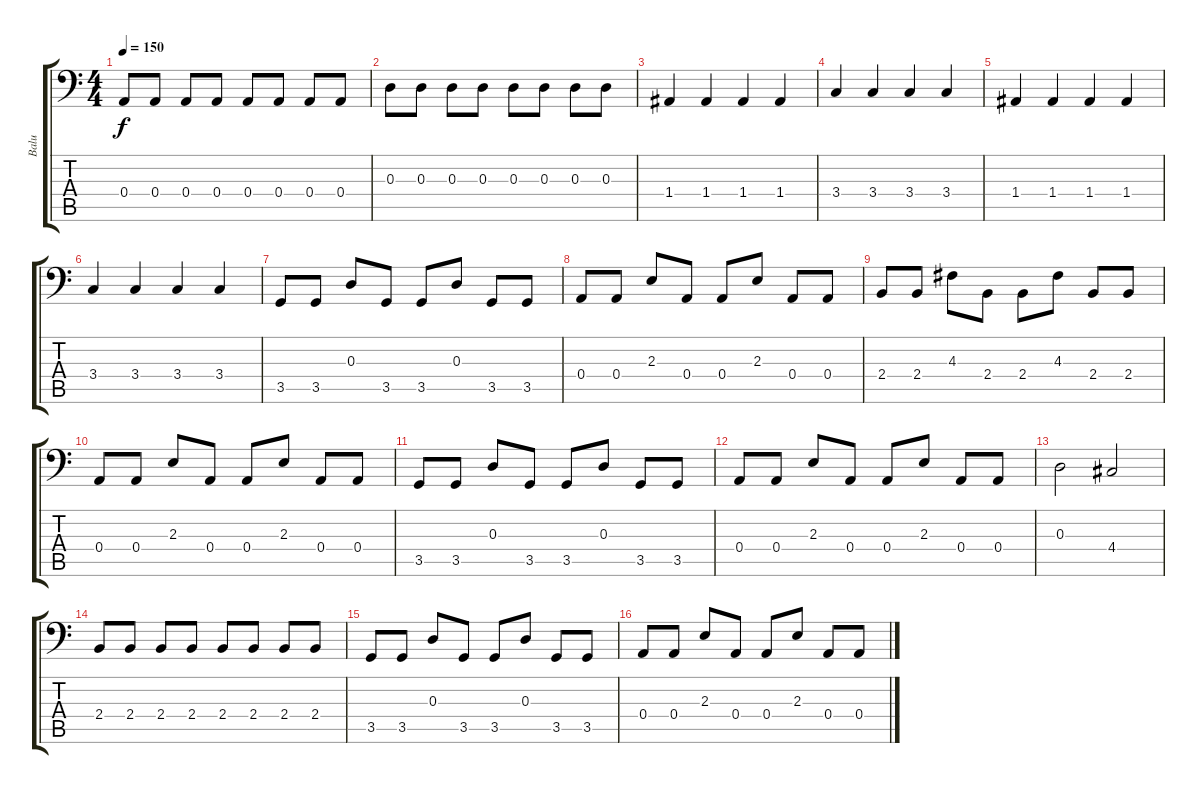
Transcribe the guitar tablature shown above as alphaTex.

\track ("Balu" "Balu") {instrument electricbasspick}
\staff {score tabs}
\tuning (C3 G2 D2 A1 E1 B0) {hide}
\ts (4 4)
\tempo 150
\clef f4
\ks c
0.4.8{dy f} 0.4.8 0.4.8 0.4.8 0.4.8 0.4.8 0.4.8 0.4.8 |
0.3.8 0.3.8 0.3.8 0.3.8 0.3.8 0.3.8 0.3.8 0.3.8 |
1.4.4 1.4.4 1.4.4 1.4.4 |
3.4.4 3.4.4 3.4.4 3.4.4 |
1.4.4 1.4.4 1.4.4 1.4.4 |
3.4.4 3.4.4 3.4.4 3.4.4 |
3.5.8 3.5.8 0.3.8 3.5.8 3.5.8 0.3.8 3.5.8 3.5.8 |
0.4.8 0.4.8 2.3.8 0.4.8 0.4.8 2.3.8 0.4.8 0.4.8 |
2.4.8 2.4.8 4.3.8 2.4.8 2.4.8 4.3.8 2.4.8 2.4.8 |
0.4.8 0.4.8 2.3.8 0.4.8 0.4.8 2.3.8 0.4.8 0.4.8 |
3.5.8 3.5.8 0.3.8 3.5.8 3.5.8 0.3.8 3.5.8 3.5.8 |
0.4.8 0.4.8 2.3.8 0.4.8 0.4.8 2.3.8 0.4.8 0.4.8 |
0.3.2 4.4.2 |
2.4.8 2.4.8 2.4.8 2.4.8 2.4.8 2.4.8 2.4.8 2.4.8 |
3.5.8 3.5.8 0.3.8 3.5.8 3.5.8 0.3.8 3.5.8 3.5.8 |
0.4.8 0.4.8 2.3.8 0.4.8 0.4.8 2.3.8 0.4.8 0.4.8
